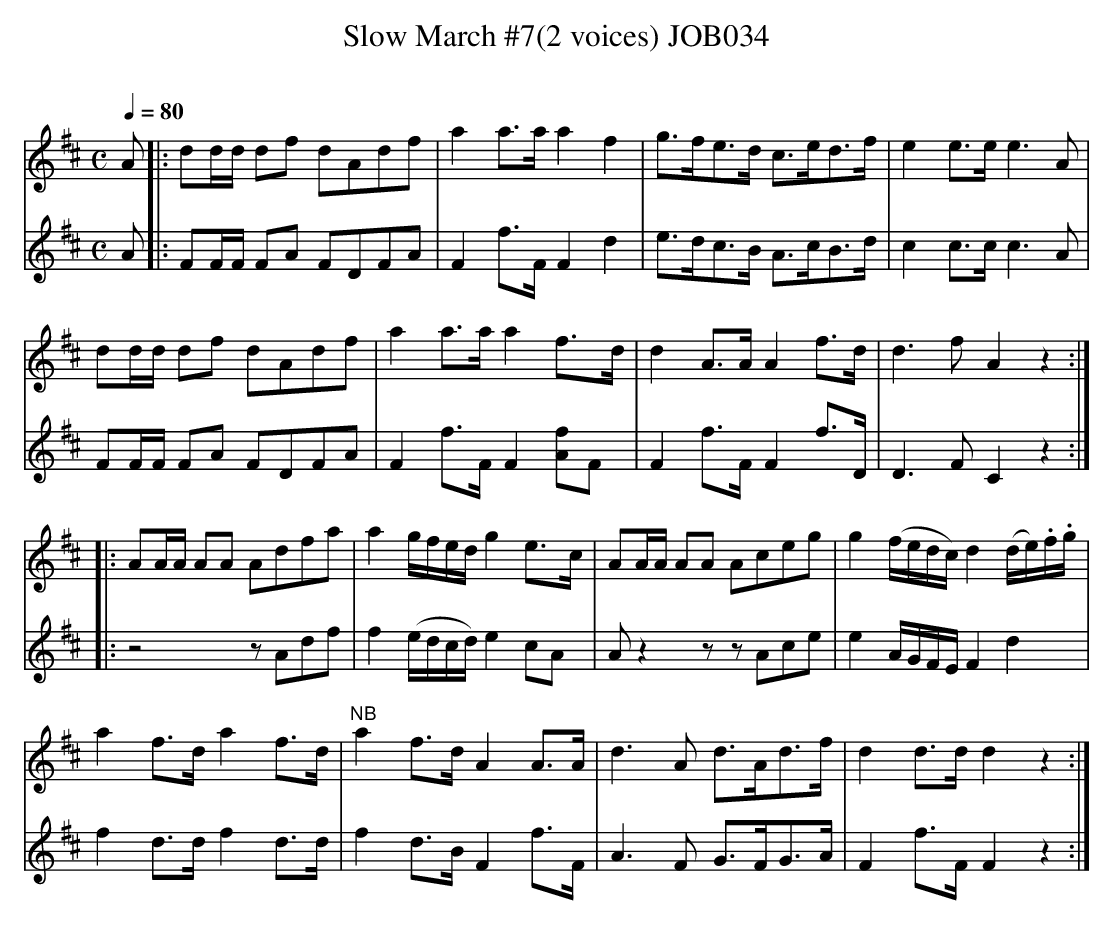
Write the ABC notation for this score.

X:1
T:Slow March #7(2 voices) JOB034
M:C
L:1/8
O:
Q:1/4=80
K:D
V:1
A|:dd/d/ df dAdf|a2 a>a a2f2|g>fe>d c>ed>f|e2 e>e e3 A|
dd/d/ df dAdf|a2 a>a a2 f>d|d2 A>A A2 f>d|d3fA2z2:|
|:AA/A/ AA Adfa|a2 g/f/e/d/ g2 e>c|AA/A/ AA Aceg|g2 (f/e/d/c/) d2 (d/e/).f/.g/|
a2 f>d a2 f>d|"^NB"a2 f>d A2 A>A|d3 A d>Ad>f|d2 d>d d2z2:|
V:2
A|:FF/F/ FA FDFA|F2 f>F F2d2|e>dc>B A>cB>d|c2 c>c c3 A|
FF/F/ FA FDFA|F2 f>F F2 [A>f>]F|F2 f>F F2 f>D|D3F C2z2:|
|:z4 z Adf|f2 (e/d/c/d/) e2 cA|A z2 z z Ace|e2 A/G/F/E/ F2d2|
f2 d>d f2 d>d|f2 d>B F2 f>F|A3 F G>FG>A|F2 f>F F2z2:|
